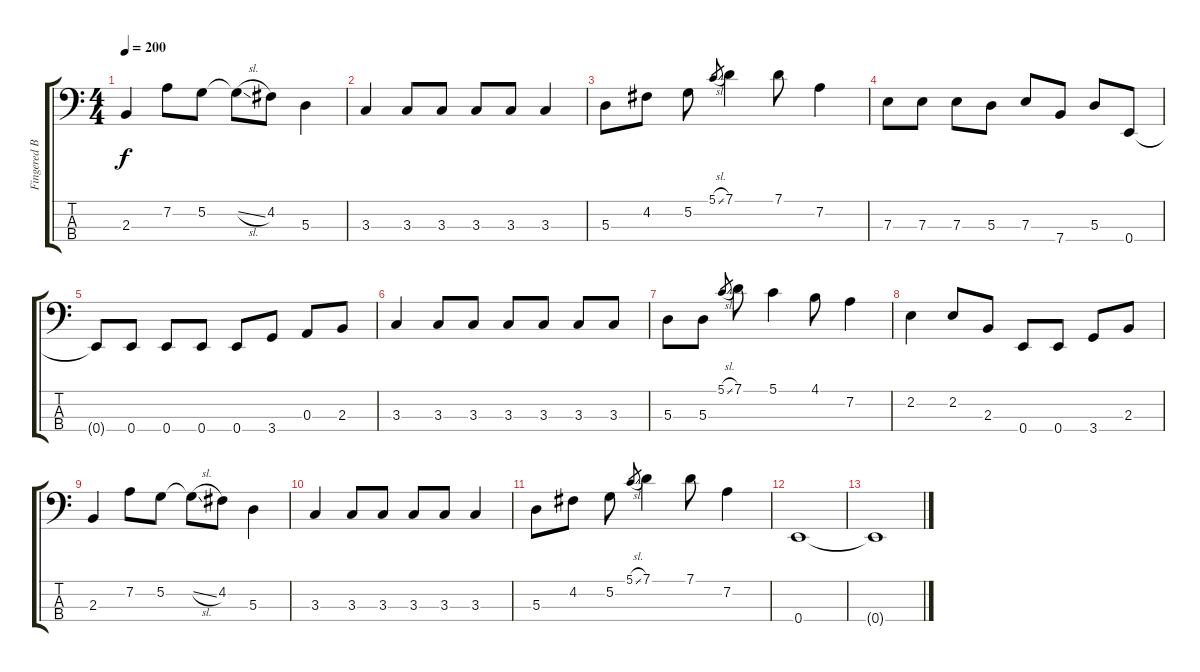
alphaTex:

\track ("Fingered Bass" "Fingered B") {instrument electricbassfinger}
\staff {score tabs}
\tuning (G2 D2 A1 E1) {hide}
\ts (4 4)
\tempo 200
\clef f4
\ks c
2.3.4{dy f} 7.2.8 5.2.8 5.2{sl t}.8 4.2.8 5.3.4 |
3.3.4 3.3.8 3.3.8 3.3.8 3.3.8 3.3.4 |
5.3.8 4.2.8 5.2.8 5.1{sl}.8{gr} 7.1.4 7.1.8 7.2.4 |
7.3.8 7.3.8 7.3.8 5.3.8 7.3.8 7.4.8 5.3.8 0.4.8 |
0.4{t}.8 0.4.8 0.4.8 0.4.8 0.4.8 3.4.8 0.3.8 2.3.8 |
3.3.4 3.3.8 3.3.8 3.3.8 3.3.8 3.3.8 3.3.8 |
5.3.8 5.3.8 5.1{sl}.8{gr} 7.1.8 5.1.4 4.1.8 7.2.4 |
2.2.4 2.2.8 2.3.8 0.4.8 0.4.8 3.4.8 2.3.8 |
2.3.4 7.2.8 5.2.8 5.2{sl t}.8 4.2.8 5.3.4 |
3.3.4 3.3.8 3.3.8 3.3.8 3.3.8 3.3.4 |
5.3.8 4.2.8 5.2.8 5.1{sl}.8{gr} 7.1.4 7.1.8 7.2.4 |
0.4.1 |
0.4{t}.1
